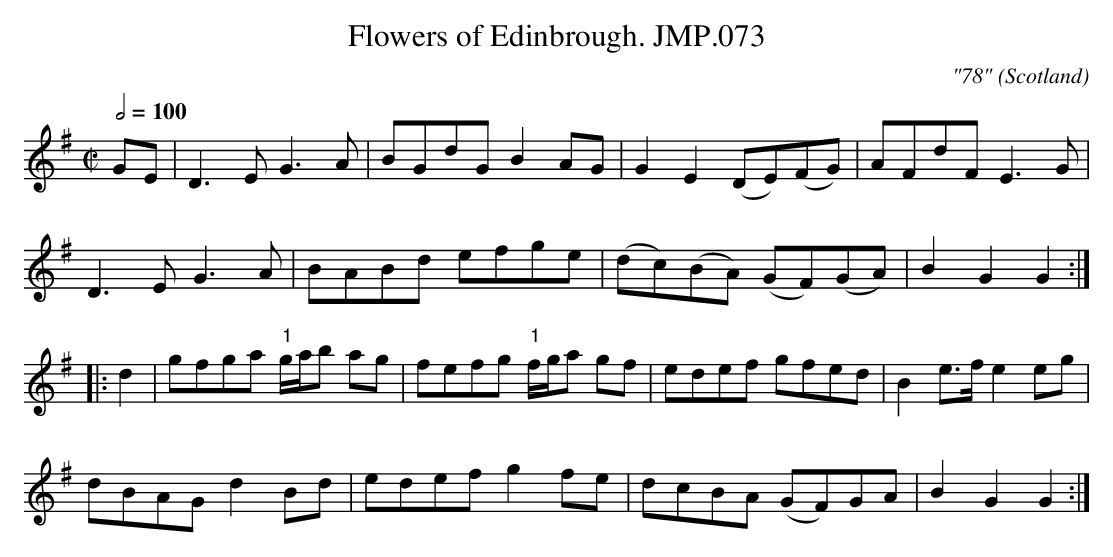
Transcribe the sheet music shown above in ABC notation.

X:1
T:Flowers of Edinbrough. JMP.073
C:"78"
L:1/8
M:C|
O:Scotland
Q:1/2=100
K:G major
GE | D3 E G3 A | BGdG B2 AG | G2 E2 (DE)(FG) | AFdF E3G |!
D3 E G3 A | BABd efge | (dc)(BA) (GF)(GA) | B2 G2G2 :|!
|:d2 | gfga "1" g/a/b ag | fefg "1"f/g/a gf |\
edef gfed | B2 e>f e2 eg |!
dBAG d2 Bd | edef g2 fe | dcBA (GF)GA | B2 G2 G2 :|
